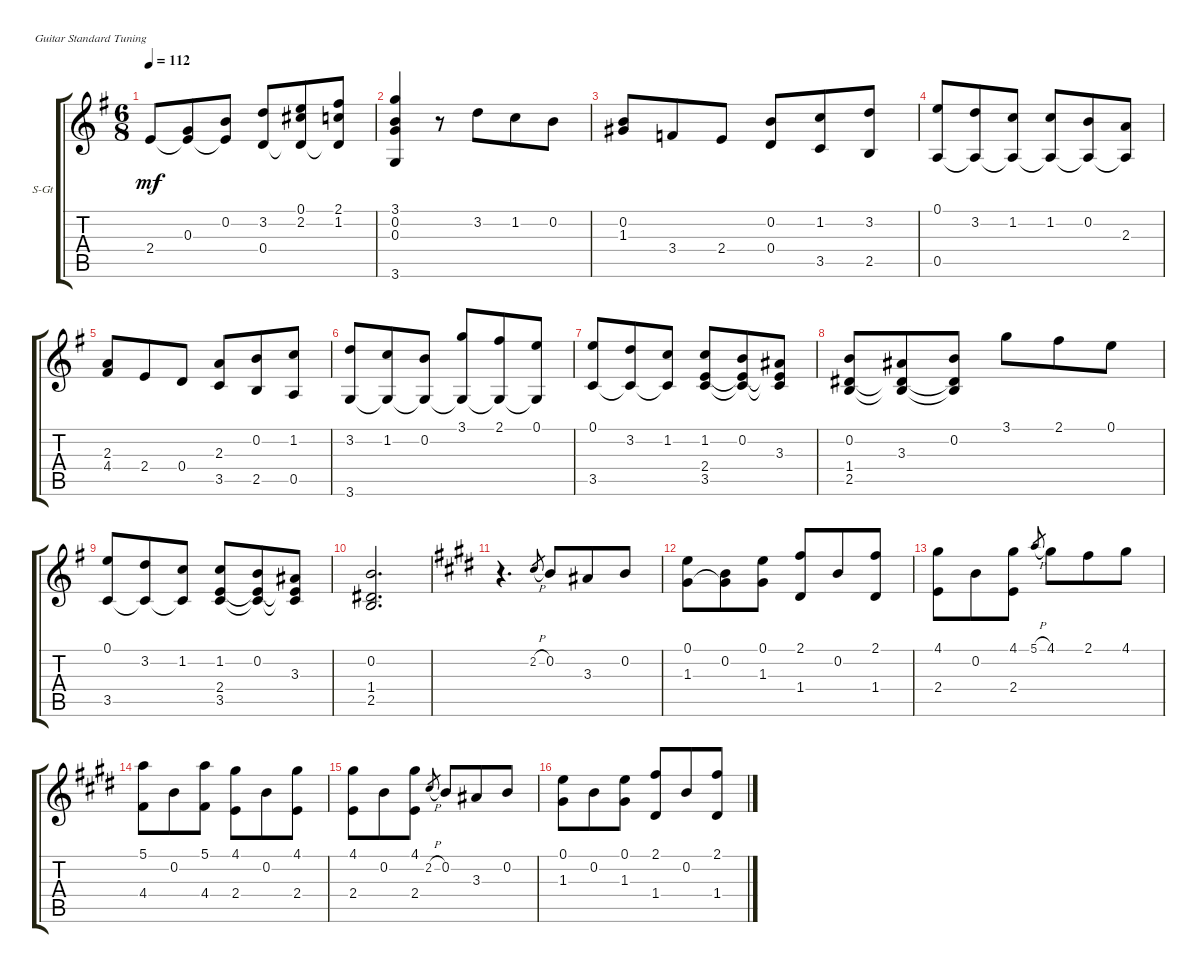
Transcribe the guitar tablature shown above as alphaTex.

\defaultSystemsLayout 4
\bracketExtendMode groupsimilarinstruments
\firstSystemTrackNameOrientation horizontal
\otherSystemsTrackNameOrientation horizontal
\track ("Steel Guitar" "S-Gt") {instrument acousticguitarsteel}
\staff {score tabs}
\tuning (E4 B3 G3 D3 A2 E2)
\ts (6 8)
\tempo 112
\clef g2
\scale
1.23455
\ks g
2.4.8{dy mf} (0.3 2.4{t}).8 (0.2 2.4{t}).8 (3.2 0.4).8 (2.2 0.1 0.4{t}).8 (1.2 2.1 0.4{t}).8 |
\scale
0.921816 (3.1 0.2 0.3 3.6).4 r.8 3.2.8 1.2.8 0.2.8 |
\scale
0.921816 (1.3 0.2).8 3.4.8 2.4.8 (0.4 0.2).8 (1.2 3.5).8 (2.5 3.2).8 |
\scale
0.921816 (0.1 0.5).8 (3.2 0.5{t}).8 (1.2 0.5{t}).8 (1.2 0.5{t}).8 (0.2 0.5{t}).8 (2.3 0.5{t}).8 |
\scale
1.23455 (4.4 2.3).8 2.4.8 0.4.8 (2.3 3.5).8 (2.5 0.2).8 (1.2 0.5).8 |
\scale
0.921816 (3.6 3.2).8 (1.2 3.6{t}).8 (0.2 3.6{t}).8 (3.1 3.6{t}).8 (2.1 3.6{t}).8 (0.1 3.6{t}).8 |
\scale
0.921816 (0.1 3.5).8 (3.2 3.5{t}).8 (1.2 3.5{t}).8 (1.2 2.4 3.5).8 (0.2 2.4{t} 3.5{t}).8 (3.3 3.5{t} 2.4{t}).8 |
\scale
0.921816 (2.5 1.4 0.2).8 (3.3 2.5{t} 1.4{t}).8 (0.2 2.5{t} 1.4{t}).8 3.1.8 2.1.8 0.1.8 |
\scale
1.23455 (0.1 3.5).8 (3.2 3.5{t}).8 (1.2 3.5{t}).8 (1.2 2.4 3.5).8 (0.2 3.5{t} 2.4{t}).8 (3.3 3.5{t} 2.4{t}).8 |
\scale
0.921816 (2.5 1.4 0.2).2{d} |
\scale
0.921816
\ks e
r.4{d} 2.2{h}.8{gr} 0.2.8 3.3.8 0.2.8 |
\scale
0.921816 (0.1 1.3).8 (0.2 1.3{t}).8 (0.1 1.3).8 (1.4 2.1).8 0.2.8 (2.1 1.4).8 |
\scale
1.23455 (2.4 4.1).8 0.2.8 (4.1 2.4).8 5.1{h}.8{gr} 4.1.8 2.1.8 4.1.8 |
\scale
0.921816 (4.4 5.1).8 0.2.8 (5.1 4.4).8 (2.4 4.1).8 0.2.8 (4.1 2.4).8 |
\scale
0.921816 (2.4 4.1).8 0.2.8 (4.1 2.4).8 2.2{h}.8{gr} 0.2.8 3.3.8 0.2.8 |
\scale
0.921816 (0.1 1.3).8 0.2.8 (0.1 1.3).8 (1.4 2.1).8 0.2.8 (2.1 1.4).8
